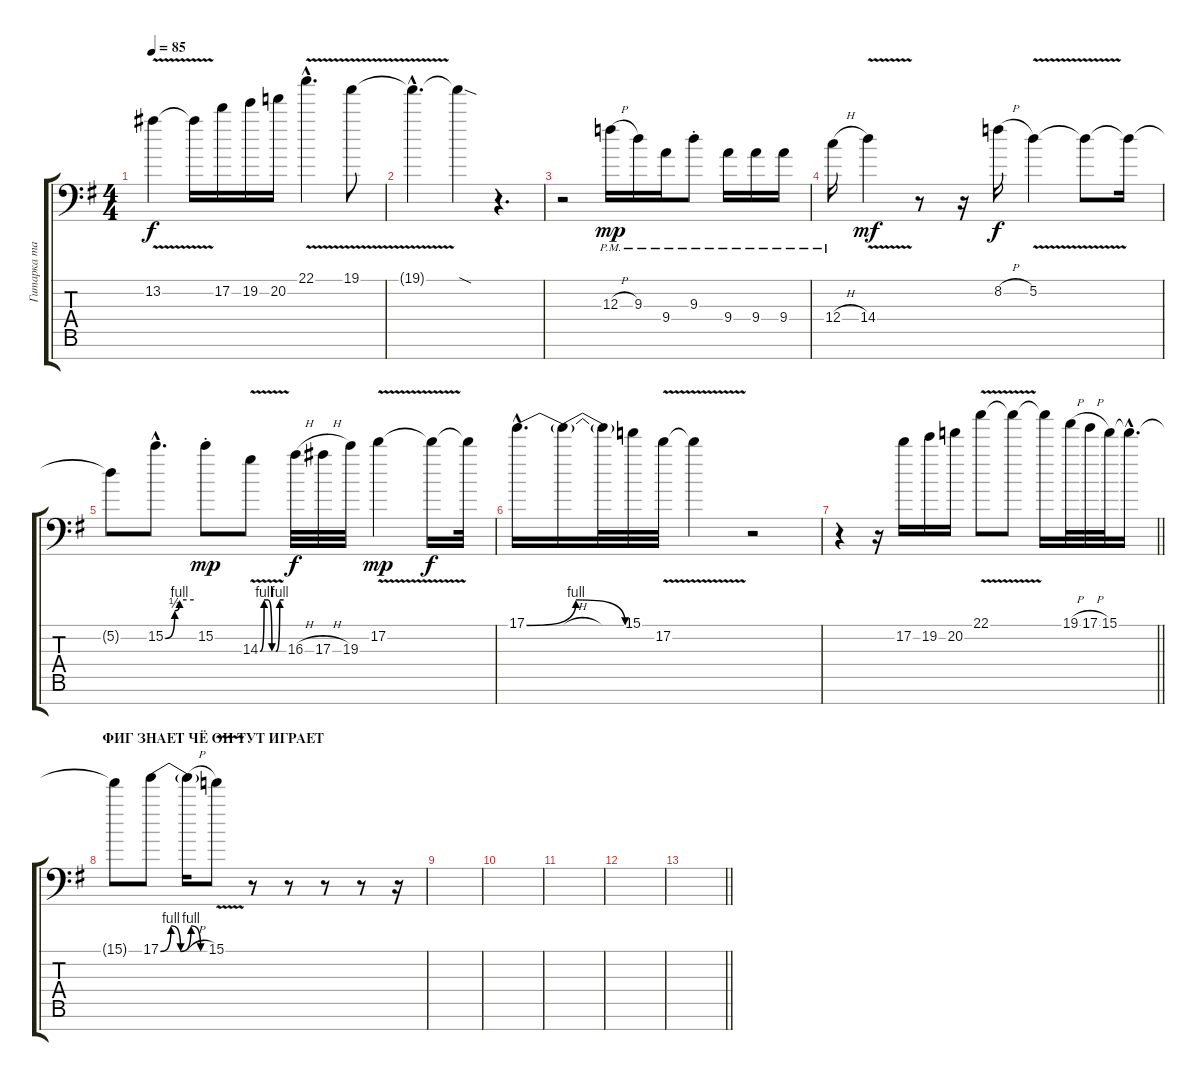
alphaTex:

\track ("Гитарка там" "Гитарка та") {instrument overdrivenguitar}
\staff {score tabs}
\tuning (D4 A3 F3 C3 G2 D2 A1) {hide}
\ts (4 4)
\tempo 85
\clef f4
\ks eminor
13.2{v}.4{dy f} 13.2{t}.16 17.2.16 19.2.16 20.2.16 22.1{v hac}.4{d} 19.1{v}.8 |
19.1{hac t}.4{d} 19.1{sod t}.4 r.4{d} |
r.2 12.3{h pm}.16{dy mp} 9.3{pm}.16 9.4{pm}.16 9.3{pm st}.8 9.4{pm}.16 9.4{pm}.16 9.4{pm}.16 |
12.4{h pm}.16 14.4{v}.4{dy mf} r.8 r.16 8.2{h}.16{dy f} 5.2{v}.4 5.2{t}.8 5.2{t}.16 |
5.2{t}.8 15.2{be (custom 0 0 20 2 30 4 60 4) hac}.8{d} 15.2{st}.8{dy mp} 14.3{be (custom 0 0 10 4 20 4 30 0 40 0 50 4 60 4) v}.8 16.3{h}.32{dy f} 17.3{h}.32 19.3.32 17.2{v}.4{dy mp} 17.2{t}.16{dy f} 17.2{t}.32 |
17.1{be (bendrelease 0 0 30 4 30 4 60 0) hac}.16{d} 17.1{h t}.16 17.1{t}.32 15.1.32 17.2{v}.32 17.2{t}.4 r.2 |
\barLineRight lightlight
r.4 r.16 17.2.16 19.2.16 20.2.16 22.1{v}.8 22.1{t}.8 22.1{t}.16 19.1{h}.32 17.1{h}.32 15.1.32 15.1{hac t}.16{d} |
\section ("" "ФИГ ЗНАЕТ ЧЁ ОН ТУТ ИГРАЕТ")
15.1{t}.8 17.1{be (custom 0 0 13 4 25 0 38 4 50 0 60 0)}.8 17.1{h t}.16 15.1{v}.8 r.8 r.8 r.8 r.8 r.16 |
|
|
|
|
\barLineRight lightlight
